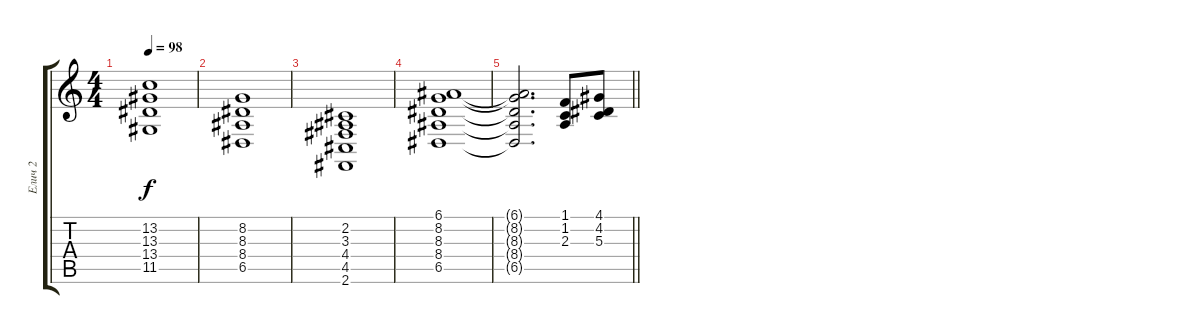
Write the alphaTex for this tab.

\track ("Елич 2" "Елич 2") {instrument brasssection}
\staff {score tabs}
\tuning (E4 B3 G3 D3 A2 E2) {hide}
\ts (4 4)
\tempo 98
\clef g2
\ks c
(13.2 13.3 13.4 11.5).1{dy f} |
(8.2 8.3 8.4 6.5).1 |
(2.2 3.3 4.4 4.5 2.6).1 |
(6.1 8.2 8.3 8.4 6.5).1 |
\barLineRight lightlight
(6.1{t} 8.2{t} 8.3{t} 8.4{t} 6.5{t}).2{d} (1.1 1.2 2.3).8 (4.1 4.2 5.3).8
